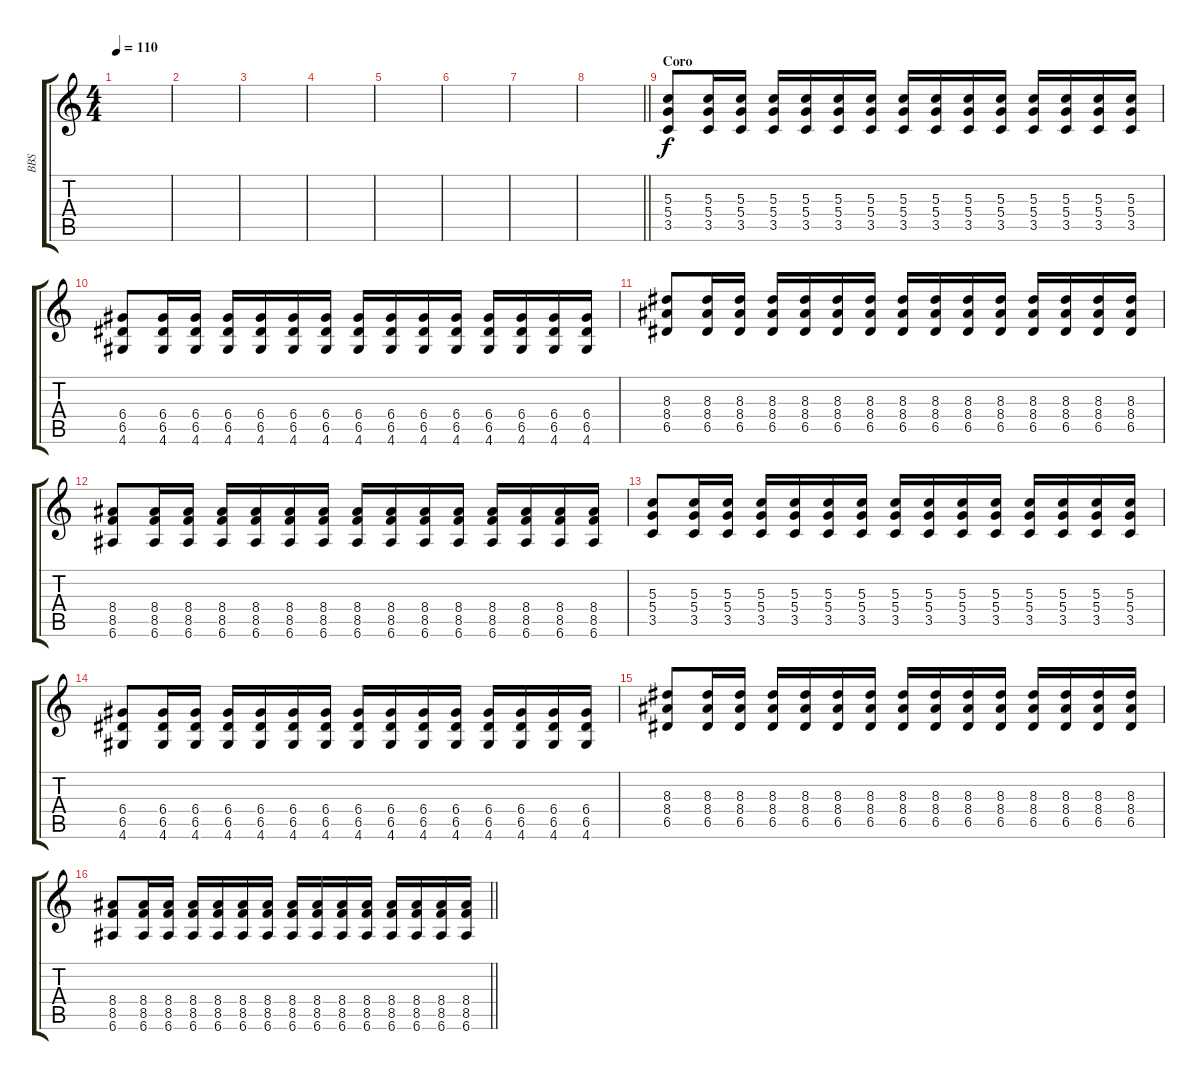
\track ("BBS" "BBS") {instrument overdrivenguitar}
\staff {score tabs}
\tuning (E4 B3 G3 D3 A2 E2) {hide}
\ts (4 4)
\tempo 110
\clef g2
\ks c
|
|
|
|
|
|
|
\barLineRight lightlight
|
\section ("" "Coro")
(5.3 5.4 3.5).8 (5.3 5.4 3.5).16 (5.3 5.4 3.5).16 (5.3 5.4 3.5).16 (5.3 5.4 3.5).16 (5.3 5.4 3.5).16 (5.3 5.4 3.5).16 (5.3 5.4 3.5).16 (5.3 5.4 3.5).16 (5.3 5.4 3.5).16 (5.3 5.4 3.5).16 (5.3 5.4 3.5).16 (5.3 5.4 3.5).16 (5.3 5.4 3.5).16 (5.3 5.4 3.5).16 |
(6.4 6.5 4.6).8 (6.4 6.5 4.6).16 (6.4 6.5 4.6).16 (6.4 6.5 4.6).16 (6.4 6.5 4.6).16 (6.4 6.5 4.6).16 (6.4 6.5 4.6).16 (6.4 6.5 4.6).16 (6.4 6.5 4.6).16 (6.4 6.5 4.6).16 (6.4 6.5 4.6).16 (6.4 6.5 4.6).16 (6.4 6.5 4.6).16 (6.4 6.5 4.6).16 (6.4 6.5 4.6).16 |
(8.3 8.4 6.5).8 (8.3 8.4 6.5).16 (8.3 8.4 6.5).16 (8.3 8.4 6.5).16 (8.3 8.4 6.5).16 (8.3 8.4 6.5).16 (8.3 8.4 6.5).16 (8.3 8.4 6.5).16 (8.3 8.4 6.5).16 (8.3 8.4 6.5).16 (8.3 8.4 6.5).16 (8.3 8.4 6.5).16 (8.3 8.4 6.5).16 (8.3 8.4 6.5).16 (8.3 8.4 6.5).16 |
(8.4 8.5 6.6).8 (8.4 8.5 6.6).16 (8.4 8.5 6.6).16 (8.4 8.5 6.6).16 (8.4 8.5 6.6).16 (8.4 8.5 6.6).16 (8.4 8.5 6.6).16 (8.4 8.5 6.6).16 (8.4 8.5 6.6).16 (8.4 8.5 6.6).16 (8.4 8.5 6.6).16 (8.4 8.5 6.6).16 (8.4 8.5 6.6).16 (8.4 8.5 6.6).16 (8.4 8.5 6.6).16 |
(5.3 5.4 3.5).8 (5.3 5.4 3.5).16 (5.3 5.4 3.5).16 (5.3 5.4 3.5).16 (5.3 5.4 3.5).16 (5.3 5.4 3.5).16 (5.3 5.4 3.5).16 (5.3 5.4 3.5).16 (5.3 5.4 3.5).16 (5.3 5.4 3.5).16 (5.3 5.4 3.5).16 (5.3 5.4 3.5).16 (5.3 5.4 3.5).16 (5.3 5.4 3.5).16 (5.3 5.4 3.5).16 |
(6.4 6.5 4.6).8 (6.4 6.5 4.6).16 (6.4 6.5 4.6).16 (6.4 6.5 4.6).16 (6.4 6.5 4.6).16 (6.4 6.5 4.6).16 (6.4 6.5 4.6).16 (6.4 6.5 4.6).16 (6.4 6.5 4.6).16 (6.4 6.5 4.6).16 (6.4 6.5 4.6).16 (6.4 6.5 4.6).16 (6.4 6.5 4.6).16 (6.4 6.5 4.6).16 (6.4 6.5 4.6).16 |
(8.3 8.4 6.5).8 (8.3 8.4 6.5).16 (8.3 8.4 6.5).16 (8.3 8.4 6.5).16 (8.3 8.4 6.5).16 (8.3 8.4 6.5).16 (8.3 8.4 6.5).16 (8.3 8.4 6.5).16 (8.3 8.4 6.5).16 (8.3 8.4 6.5).16 (8.3 8.4 6.5).16 (8.3 8.4 6.5).16 (8.3 8.4 6.5).16 (8.3 8.4 6.5).16 (8.3 8.4 6.5).16 |
\barLineRight lightlight
(8.4 8.5 6.6).8 (8.4 8.5 6.6).16 (8.4 8.5 6.6).16 (8.4 8.5 6.6).16 (8.4 8.5 6.6).16 (8.4 8.5 6.6).16 (8.4 8.5 6.6).16 (8.4 8.5 6.6).16 (8.4 8.5 6.6).16 (8.4 8.5 6.6).16 (8.4 8.5 6.6).16 (8.4 8.5 6.6).16 (8.4 8.5 6.6).16 (8.4 8.5 6.6).16 (8.4 8.5 6.6).16
